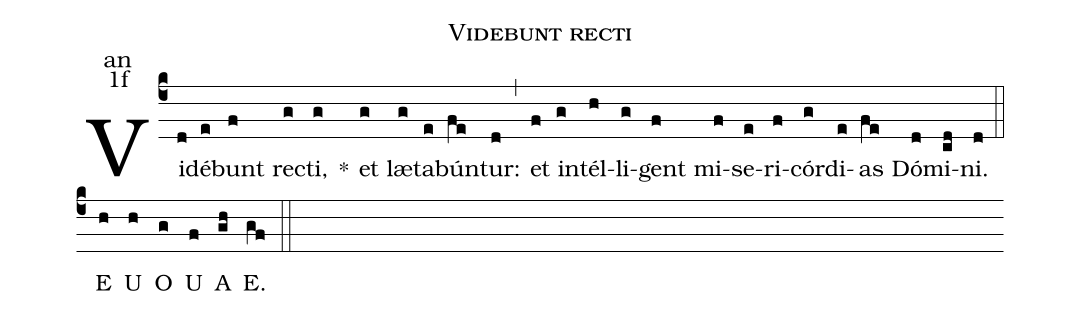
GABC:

name:Videbunt recti;
office-part:an;
mode:1f;
%%
(c4) Vi(d)dé(e)bunt(f) re(g)cti,(g) <sp>*</sp>() et(g) læ(g)ta(e)bún(fe)tur:(d) (,) et(f) in(g)tél(h)li(g)gent(f) mi(f)se(e)ri(f)cór(g)di(e)as(fe) Dó(d)mi(cd)ni.(d) (::)
<eu>E(h) U(h) O(g) U(f) A(gh) E.(gf) </eu>(::)
